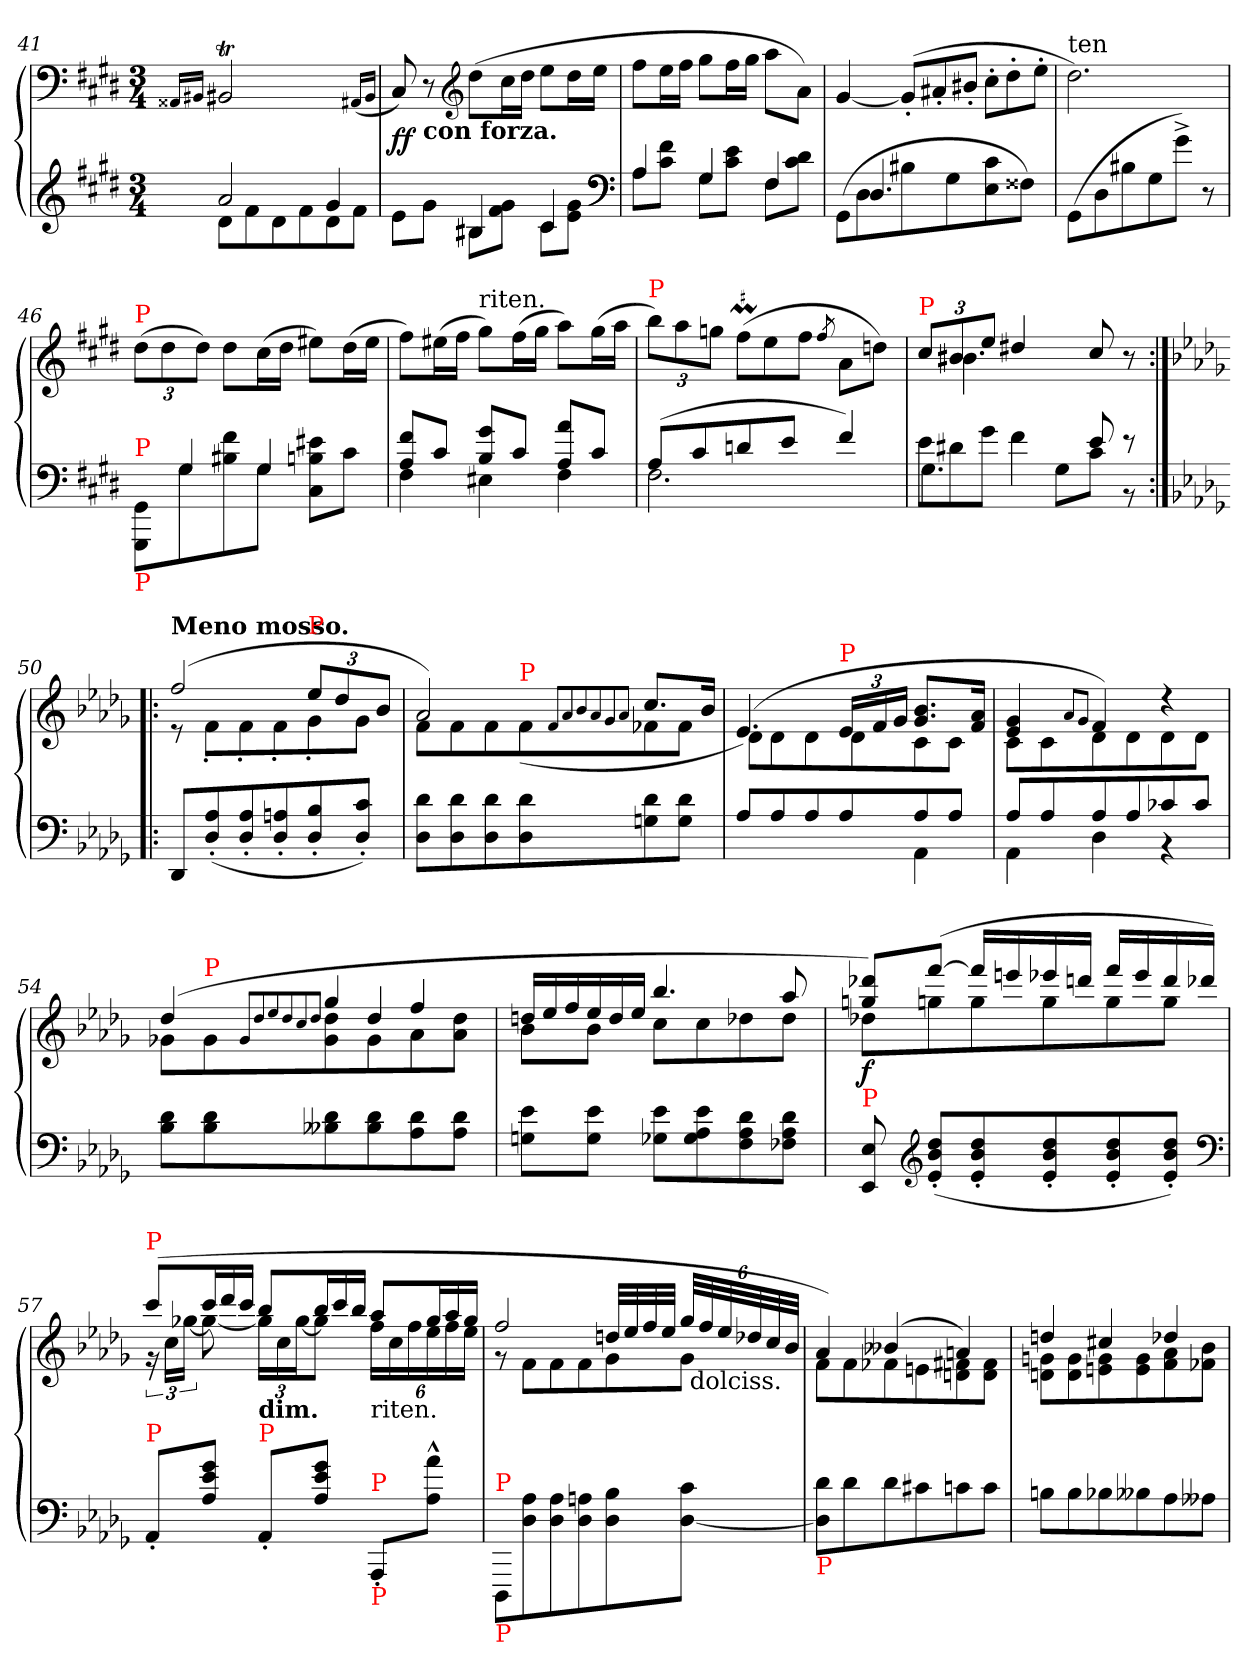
**kern	**kern	**dynam
*part1	*part1	*part1
*staff2	*staff1	*staff1/2
*clefG2	*clefF4	*
*k[f#c#g#d#]	*k[f#c#g#d#]	*
*M3/4	*M3/4	*
=41	=41	=41
.	16qqAA##X/LL	.
.	16qqBB#/JJ	.
*^	*	*
2a	8d#L	2BB#Xt	.
.	8f#	.	.
.	8d#	.	.
.	8f#	.	.
4g#	8d#	4ryy	.
.	8f#J	.	.
.	.	(<16qqAA#X/LL	.
.	.	16qqBB#/JJ	.
=42	=42	=42	=42
4ryy	8e\L	8C#)	ff
!	!	!LO:TX:b:B:t=con forza.	!
.	8g#J	8r	.
*	*	*clefG2	*
4B#X	8B#XL	(>8dd#L	.
.	8g# 8f#J	16cc#L	.
.	.	16dd#JJ	.
4c#	8c#L	8eeL	.
.	8g# 8eJ	16dd#L	.
.	.	16eeJJ	.
*clefF4	*	*	*
=43	=43	=43	=43
4A	8AL	8ff#L	.
.	8f# 8c#J	16eeL	.
.	.	16ff#JJ	.
4G#	8G#L	8gg#L	.
.	8e 8c#J	16ff#L	.
.	.	16gg#JJ	.
4F#	8F#L	8aaL	.
.	8d# 8c#J	8aJ)	.
=44	=44	=44	=44
8ryy	(>8GG#L	[4g#	.
4.D#	8D#	.	.
*	*	*Xtuplet	*
.	8B#X	(>12g#'L]	.
.	.	12a#X'	.
.	8G#	.	.
.	.	12b#X'J	.
4ryy	8c# 8E	12cc#'\L	.
.	.	12dd#'	.
.	8F##XJ)	.	.
.	.	12ee'J	.
*v	*v	*	*
=45	=45	=45
!	!LO:TX:a:t=ten	!
(>8GG#L	2.dd#)	.
8D#	.	.
8B#X	.	.
8G#	.	.
8g#^<\J)	.	.
8r	.	.
=46	=46	=46
*^	*	*
*	*	*tuplet	*
*	*	*Xbrackettup	*
!	!	!LO:TX:a:color=red:t=P	!
!LO:TX:b:color=red:t=P	!	!	!
!LO:TX:a:color=red:t=P	!	!	!
8ryy	8GG#/ 8GGG#/L	(>12dd#L	.
.	.	12dd#	.
4G#	8G#\	.	.
.	.	12dd#J)	.
.	8f#\ 8B#X\	8dd#L	.
4G#	8G#\J	(>16cc#L	.
.	.	16dd#JJ	.
.	8e#X 8Bn 8C#L	8ee#XL)	.
8ryy	8c#J	(>16dd#L	.
.	.	16ee#JJ	.
=47	=47	=47	=47
8f# 8AL	4F#	8ff#L)	.
8c#J	.	(>16ee#XL	.
.	.	16ff#JJ	.
!	!	!LO:TX:a:t=riten.	!
8g# 8BL	4E#X	8gg#L)	.
8c#J	.	(>16ff#L	.
.	.	16gg#JJ	.
8a 8AL	4F#	8aaL)	.
8c#J	.	(>16gg#L	.
.	.	16aaJJ	.
=48	=48	=48	=48
!	!	!LO:TX:a:color=red:t=P	!
(<8AL	2.F#	12bbL)	.
.	.	12aa	.
8c#	.	.	.
.	.	12ggnJ	.
*	*	*Xtuplet	*
8dn	.	(>12ff#ML	.
.	.	12ee	.
8eJ	.	.	.
.	.	12ff#J	.
.	.	8qff#/	.
4f#)	.	8aL	.
.	.	8ddnJ)	.
=49	=49	=49	=49
*	*	*^	*
*Xtuplet	*	*tuplet	*Xtuplet	*
!	!	!LO:TX:a:color=red:t=P	!	!
12e\L	4.G#	12cc#/L	12ryy	.
12d#X	.	12b#X	6.b#X\	.
12g#\J	.	12eeJ	.	.
4f#\	.	4dd#X/	.	.
.	.	.	6ryy	.
.	8G#L	.	.	.
8e	8c#J	8cc#/	4ryy	.
8r	8r	8r	.	.
*v	*v	*	*	*
=50:|!|:	=50:|!|:	=50:|!|:	=50:|!|:
*k[b-e-a-d-g-]	*k[b-e-a-d-g-]	*	*
*^	*	*	*
!	!	!LO:TX:a:B:t=Meno mosso.	!	!
!LO:TX:a:t=con anima.	!	!	!	!
*v	*v	*	*	*
8DD-L	(>2ff	8r	.
(>8A-' 8D-'	.	8f'L	.
8A-' 8D-'	.	8f'	.
8An' 8D-'	.	8f'	.
*	*tuplet	*	*
!	!LO:TX:a:color=red:t=P	!	!
8B-' 8D-'	12ee-L	8g-'	.
.	12dd-	.	.
8c' 8D-'J)	.	8g-J	.
.	12b-J	.	.
=51	=51	=51	=51
8d- 8D-L	2a-)	8fL	.
8d- 8D-	.	8f	.
8d- 8D-	.	8f	.
!	!	!LO:TX:a:color=red:t=P	!
8d- 8D-	.	(>8f	.
.	8qqfL	.	.
.	8qqa-/	.	.
.	8qqb-/	.	.
.	8qqa-/	.	.
.	8qqg-/	.	.
.	8qqa-/J	.	.
8d- 8Gn	8.ccL	8f-X	.
8d- 8GJ	.	8f-J	.
.	16b-Jk	.	.
=52	=52	=52	=52
*^	*	*	*
8A-L	2ryy	(>4.e-)	8d-L	.
8A-	.	.	8d-	.
8A-	.	.	8d-	.
!	!	!LO:TX:a:color=red:t=P	!	!
8A-	.	24e-LL	8d-	.
.	.	24f	.	.
.	.	24g-JJ	.	.
8A-	4AA-	8.b- 8.g-L	8c	.
8A-J	.	.	8cJ	.
.	.	16a- 16fJk	.	.
=53	=53	=53	=53	=53
8A-L	4AA-	4g- 4e-	8cL	.
8A-	.	.	8c	.
.	.	8qqa-/L	.	.
.	.	8qqg-/J	.	.
8A-	4D-	4f)	8d-	.
8A-	.	.	8d-	.
8c-X	4rBB	4r	8d-	.
8c-J	.	.	8d-J	.
*v	*v	*	*	*
=54	=54	=54	=54
8d- 8B-L	(>4dd-	8g-X\L	.
!	!	!LO:TX:a:color=red:t=P	!
8d- 8B-	.	8g-\	.
.	8qqg-/L	.	.
.	8qqdd-/	.	.
.	8qqee-/	.	.
.	8qqdd-/	.	.
.	8qqcc/	.	.
.	8qqdd-/J	.	.
!	!LO:N:vis=4	!	!
8d- 8B--X	8gg-	8dd-\ 8g-\	.
!	!LO:N:vis=4	!	!
8d- 8B--	8dd-	8g-\	.
8d- 8A-	4ff	8a-\	.
8d- 8A-J	.	8dd-\ 8a-\J	.
=55	=55	=55	=55
*	*Xtuplet	*	*
8e- 8GnL	24ddnLL	8b-L	.
.	24ee-	.	.
.	24ff	.	.
8e- 8GJ	24ee-	8b-J	.
.	24dd	.	.
.	24ee-JJ	.	.
8e- 8G-XL	4.bb-	8ccL	.
8e- 8A- 8G-	.	8cc	.
8d- 8A- 8F	.	8dd-X	.
8d- 8A- 8F-XJ	8aa-	8dd-J	.
=56	=56	=56	=56
!LO:TX:a:color=red:t=P	!	!	!
8E- 8EE-	8ddd-X 8ggnL)	8dd-XL	f
*clefG2	*	*	*
(8dd-' 8b-' 8e-'L	(>[8fffJ	8ggn	.
8dd-' 8b-' 8e-'	16fffLL]	8gg	.
.	16eeen	.	.
8dd-' 8b-' 8e-'	16eee-X	8gg	.
.	16dddnJJ	.	.
8dd-' 8b-' 8e-'	16fffLL	8gg	.
.	16eee-	.	.
8dd-' 8b-' 8e-'J)	16ddd	8ggJ	.
.	16ddd-XJJ)	.	.
*clefF4	*	*	*
=57	=57	=57	=57
*	*	*tuplet	*
*	*	*brackettup	*
!	!LO:TX:a:color=red:t=P	!	!
!LO:TX:a:color=red:t=P	!	!	!
8AA-'</L	(>8cccL	24r	.
.	.	24ccLL	.
.	.	[24gg-XJJ	.
*	*Xtuplet	*	*
8g-\ 8e-\ 8A-\J	24cccL	8gg-_	.
.	24ddd-	.	.
.	24cccJJ	.	.
!	!LO:TX:c:B:t=dim.	!	!
!LO:TX:a:color=red:t=P	!	!	!
8AA-'</L	8bb-L	24gg-LL]	.
.	.	24cc	.
.	.	[24gg-J	.
8g-\ 8e-\ 8A-\J	24bb-L	8gg-J]	.
.	24ccc	.	.
.	24bb-JJ	.	.
!	!LO:TX:b:t=riten.	!	!
!LO:TX:a:color=red:t=P	!	!	!
!LO:TX:b:color=red:t=P	!	!	!
8AAA-'</L	8aa-L	24ffLL	.
.	.	24cc	.
.	.	24ff	.
8a-^^>\ 8A-^^>\J	24gg-L	24ee-	.
.	24aa-	24ff	.
.	24gg-JJ	24ee-JJ	.
=58	=58	=58	=58
!LO:TX:b:color=red:t=P	!	!	!
!LO:TX:a:color=red:t=P	!	!	!
8DDD-/L	2ff	8rg	.
8A-\ 8D-\	.	8fL	.
8A-\ 8D-\	.	8f	.
8An\ 8D-\	.	8f	.
8B-\ 8D-\	32ddnLLL	8g-	.
.	32ee-	.	.
.	32ff	.	.
.	32ee-JJJ	.	.
8c\ [8D-\J	48gg-LLL	8g-J	.
!	!LO:TX:b:t=dolciss.	!	!
.	48ff	.	.
.	48ee-	.	.
.	48dd-X	.	.
.	48cc	.	.
.	48b-JJJ	.	.
=59	=59	=59	=59
!LO:TX:b:color=red:t=P	!	!	!
8d- 8D-]L	4a-)	8fL	.
8d-	.	8f	.
8d-	(>4b--X	8f-X	.
8c#X	.	8en	.
8cn	4an)	8f#X 8dn	.
8cJ	.	8f# 8dJ	.
=60	=60	=60	=60
8BnL	4ddn	8gn 8dnL	.
8B	.	8g 8d	.
8B-X	4cc#X	8g 8en	.
8B--X	.	8g 8e	.
8A-	4dd-X	8a- 8f	.
8A--XJ	.	8b- 8f-XJ	.
*	*v	*v	*
=	=	=
*-	*-	*-
